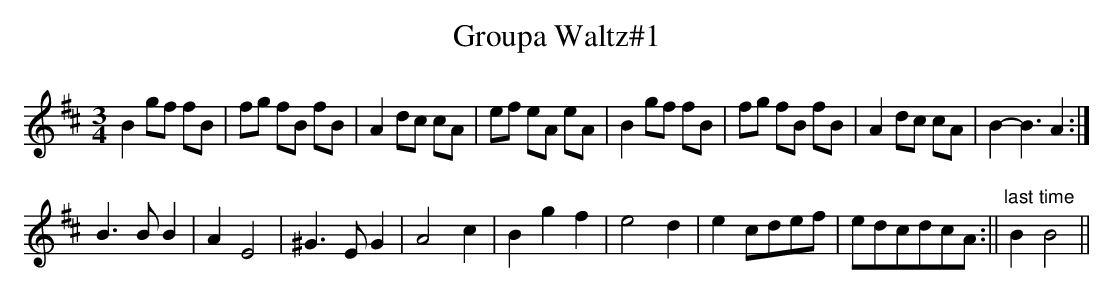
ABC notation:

X:1
T:Groupa Waltz#1
M:3/4
L:1/8
K:Bm
B2  gf fB|fg fB fB|A2  dc cA|ef eA eA|
B2  gf fB|fg fB fB|A2  dc cA|B2-B3 A2 :|!
B3BB2|A2E4|^G3EG2|A4c2|B2g2f2|
e4d2|e2 cdef|edcdcA:||"last time"B2B4||
